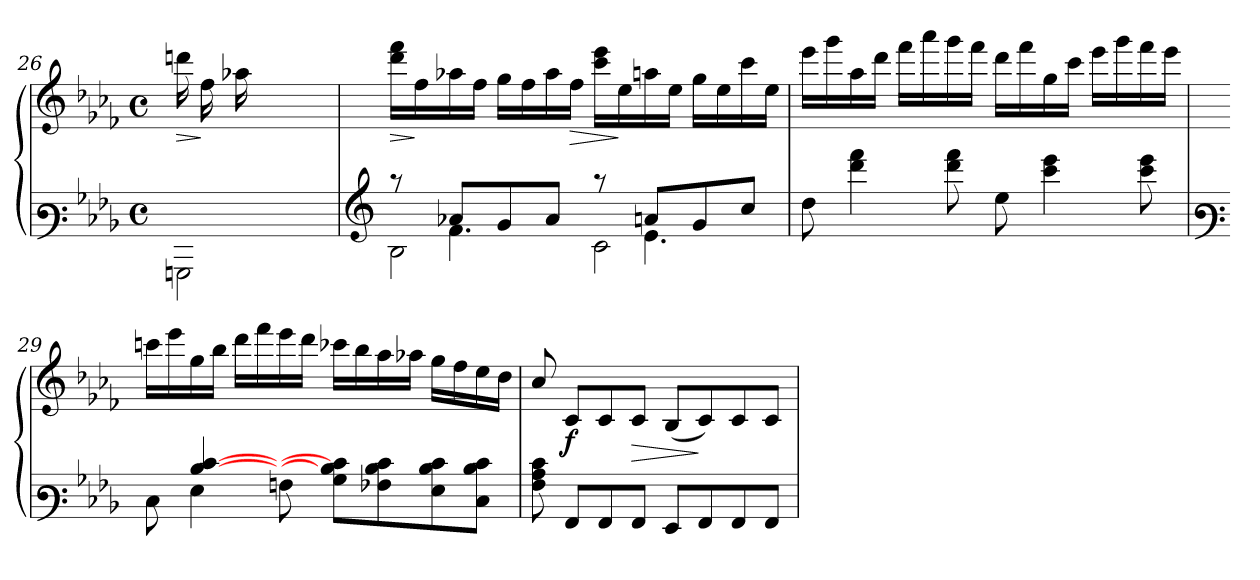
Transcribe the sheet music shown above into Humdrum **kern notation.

**kern	**kern	**dynam
*part1	*part1	*part1
*staff2	*staff1	*staff1/2
*clefF3	*clefG3	*
*k[b-e-a-d-]	*k[b-e-a-d-]	*
*M4/4	*M4/4	*
*met(c)	*met(c)	*
=26	=26	=26
!	!	!LO:HP:b
2BBBn\	16bb\LL	>
.	16dd-\	]
.	16ff-X\	.
.	4ryy	.
.	16ryy	.
!!LO:LB:g=z
=27	=27	=27
*clefG3	*	*
*^	*	*
*	*^	*	*
!	!	!	!	!LO:HP:b
8rff	8ryy	2G\	16bb-\ 16ddd-\LL	>
.	.	.	16dd-\	]
8f-X/L	4.d-\	.	16ff-X\	.
.	.	.	16dd-\JJ	.
8e-/	.	.	16ee-\LL	.
.	.	.	16dd-\	.
8f-/J	.	.	16ff-\	.
!	!	!	!	!LO:HP:b
.	.	.	16dd-\JJ	>
8rff	8ryy	2A-\	16aa-\ 16ccc\LL	.
.	.	.	16cc\	]
8fn/L	4.c\	.	16ffn\	.
.	.	.	16cc\JJ	.
8e-/	.	.	16ee-\LL	.
.	.	.	16cc\	.
8a-/J	.	.	16aa-\	.
.	.	.	16cc\JJ	.
*v	*v	*v	*	*
=28	=28	=28
8b-\	16ccc\LL	.
.	16eee-\	.
4bb-\ 4ddd-\	16ff\	.
.	16bb-\JJ	.
.	16ddd-\LL	.
.	16fff\	.
8bb-\ 8ddd-\	16eee-\	.
.	16ddd-\JJ	.
8cc\	16bb-\LL	.
.	16ddd-\	.
4aa-\ 4ccc\	16ee-\	.
.	16aa-\JJ	.
.	16ccc\LL	.
.	16eee-\	.
8aa-\ 8ccc\	16ddd-\	.
.	16ccc\JJ	.
!!LO:LB:g=z
=29	=29	=29
*clefF3	*	*
*^	*	*
8ryy	8E-\	16aan\LL	.
.	.	16ccc\	.
[>4d-/ [>4e-/	4G\	16ee-\	.
.	.	16gg\JJ	.
.	.	16bb-\LL	.
.	.	16ddd-\	.
8ryy	8A\	16ccc\	.
.	.	16bb-\JJ	.
8B-\ 8d-\] 8e-\]L	2ryy	16aa-X\LL	.
.	.	16gg\	.
8A-\ 8d-\ 8e-\	.	16ff\	.
.	.	16ff-X\JJ	.
8G\ 8d-\ 8e-\	.	16ee-\LL	.
.	.	16dd-\	.
8E-\ 8d-\ 8e-\J	.	16cc\	.
.	.	16b-\JJ	.
*v	*v	*	*
=30	=30	=30
8A-\ 8c\ 8e-\	8a-/	.
!	!	!LO:DY:b
8AA-/L	8A-/L	f
8AA-/	8A-/	.
!	!	!LO:HP:b
8AA-/J	8A-/J	>
8GG/L	(<8G/L	.
8AA-/	8A-/)	]
8AA-/	8A-/	.
8AA-/J	8A-/J	.
=	=	=
*-	*-	*-
